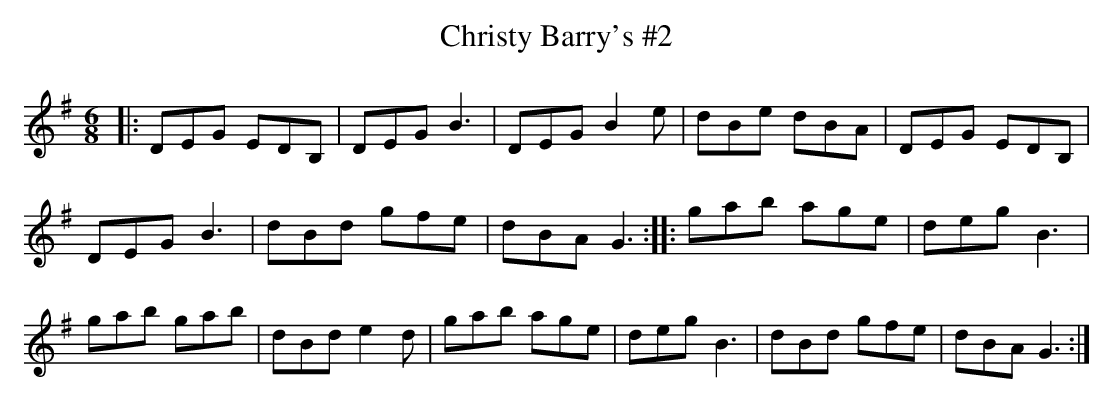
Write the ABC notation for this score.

X:1
T:Christy Barry's #2
M:6/8
L:1/8
K:Gmaj
|:DEG EDB,| DEG B3 |DEG B2e| dBe dBA|DEG EDB,|
DEG B3|dBd gfe|dBA G3:||:gab age|deg B3|
gab gab| dBd e2d|gab age|deg B3 |dBd gfe|dBA G3:|
